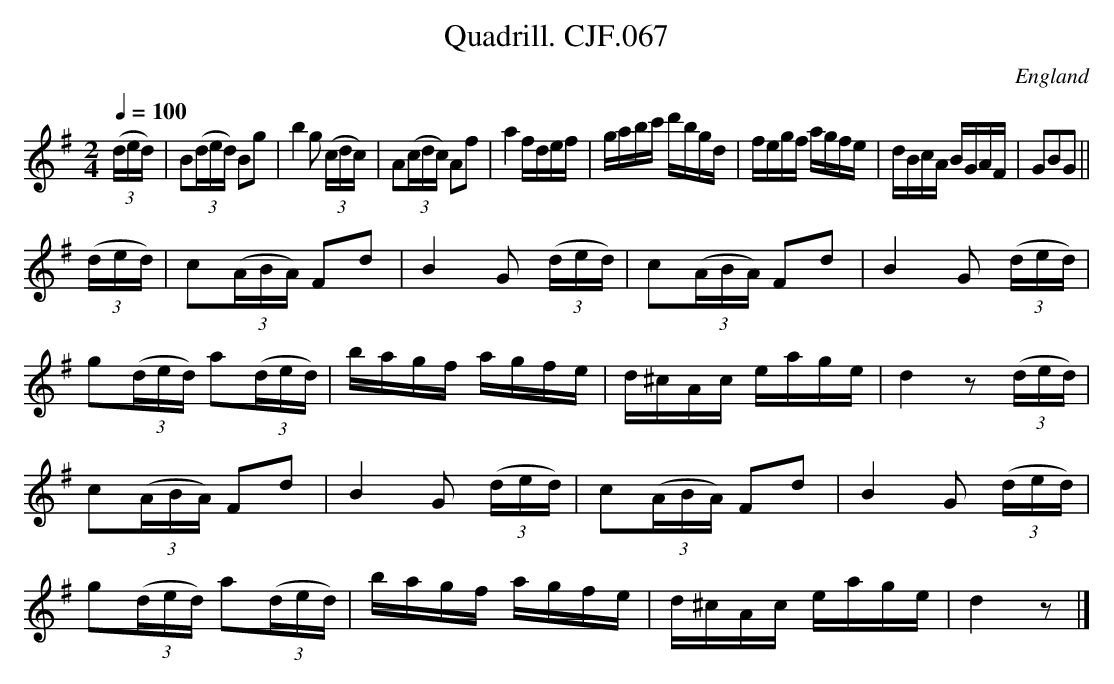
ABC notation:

X:1
T:Quadrill. CJF.067
O:England
M:2/4
L:1/16
Q:1/4=100
K:G major
((3ded)|B2((3ded) B2g2|b4g2 ((3cdc)|\
A2((3cdc) A2f2|a4fdef|\
gabc' d'bgd|fegf agfe|dBcA BGAF|G2B2G2||!
((3ded)|c2((3ABA) F2d2|B4G2 ((3ded)|\
c2((3ABA) F2d2|B4G2 ((3ded)|!
g2((3ded) a2((3ded)|bagf agfe|d^cAc eage|d4z2((3ded)|!
c2((3ABA) F2d2|B4G2 ((3ded)|\
c2((3ABA) F2d2|B4G2 ((3ded)|!
g2((3ded) a2((3ded)|bagf agfe|d^cAc eage|d4z2|]
